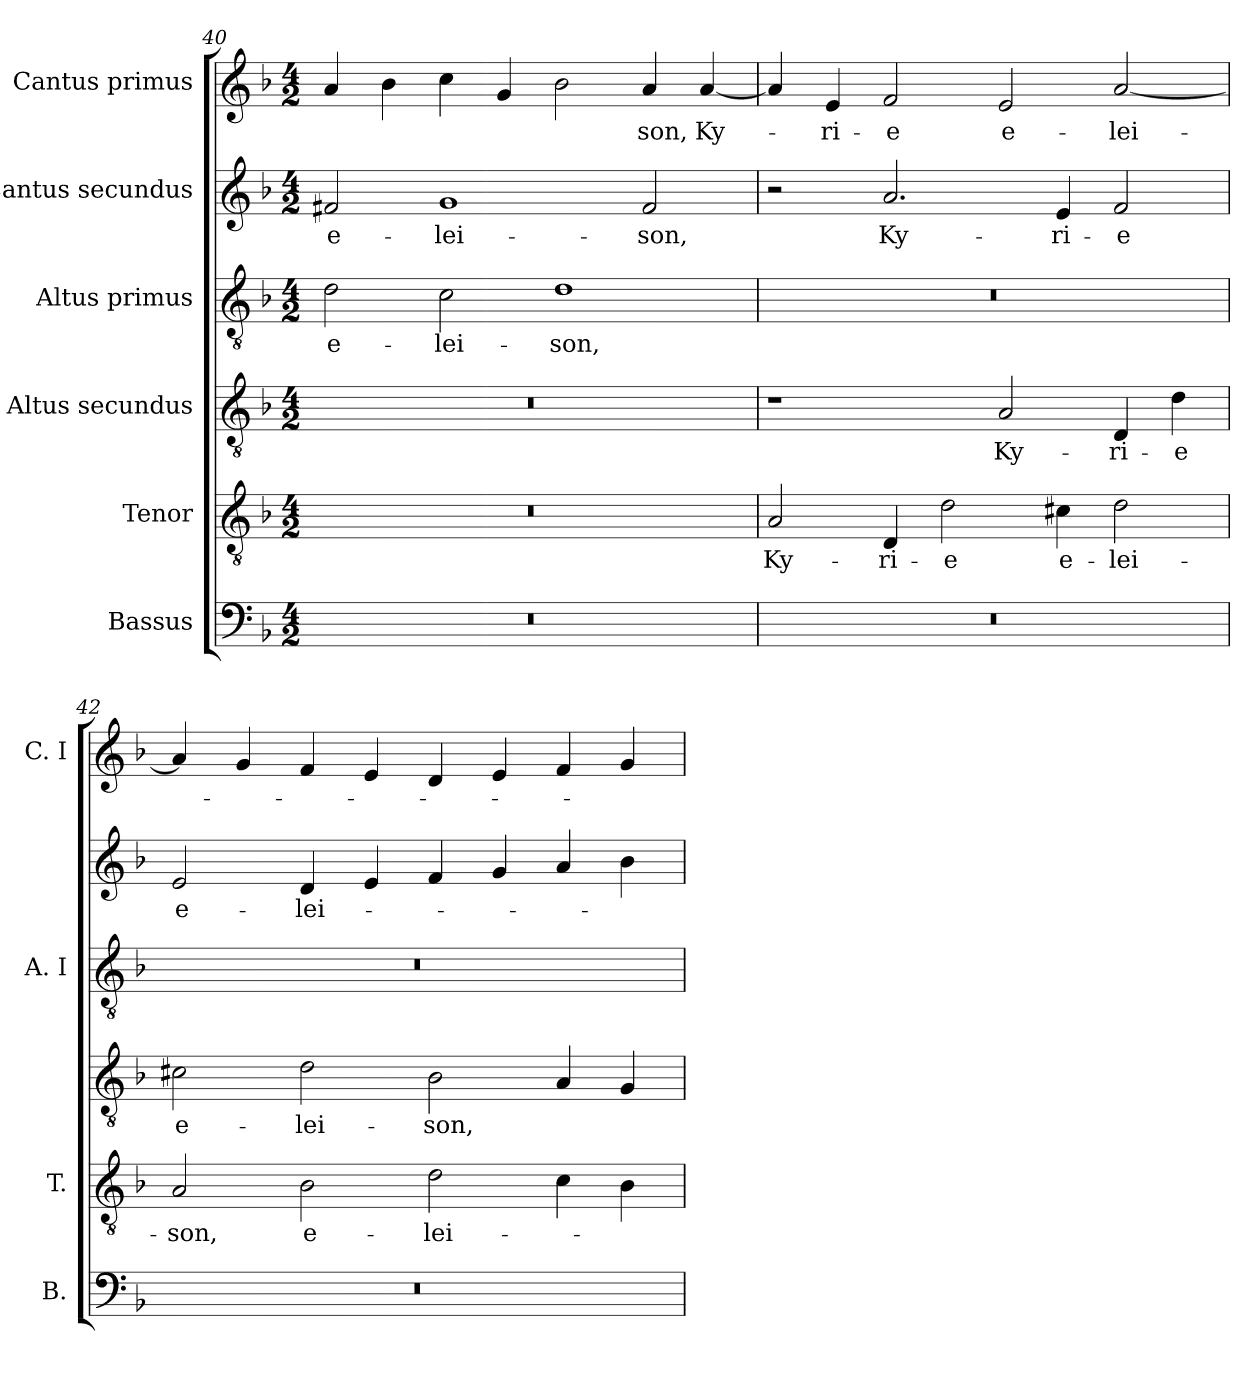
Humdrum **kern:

**kern	**kern	**text	**kern	**text	**kern	**text	**kern	**text	**kern	**text
*part6	*part5	*part5	*part4	*part4	*part3	*part3	*part2	*part2	*part1	*part1
*staff6	*staff5	*staff5	*staff4	*staff4	*staff3	*staff3	*staff2	*staff2	*staff1	*staff1
*I"Bassus	*I"Tenor	*	*I"Altus secundus	*	*I"Altus primus	*	*I"Cantus secundus	*	*I"Cantus primus	*
*I'B.	*I'T.	*	*	*	*I'A. I	*	*	*	*I'C. I	*
*clefF4	*clefGv2	*	*clefGv2	*	*clefGv2	*	*clefG2	*	*clefG2	*
*	*ITrd7c12	*	*ITrd7c12	*	*ITrd7c12	*	*	*	*	*
*k[b-]	*k[b-]	*	*k[b-]	*	*k[b-]	*	*k[b-]	*	*k[b-]	*
*d:	*d:	*	*d:	*	*d:	*	*d:	*	*d:	*
*M4/2	*M4/2	*	*M4/2	*	*M4/2	*	*M4/2	*	*M4/2	*
=40	=40	=40	=40	=40	=40	=40	=40	=40	=40	=40
!LO:N:vis=1	!LO:N:vis=1	!	!LO:N:vis=1	!	!	!	!	!	!	!
!	!	!	!	!	!	!LO:LY:b:color=#000000	!	!	!	!
!	!	!	!	!	!	!	!	!LO:LY:b:color=#000000	!	!
0r	0r	.	0r	.	2Di\	e-	2f#Xi/	e-	4ai/	.
.	.	.	.	.	.	.	.	.	4b-i\	.
!	!	!	!	!	!	!LO:LY:b:color=#000000	!	!	!	!
!	!	!	!	!	!	!	!	!LO:LY:b:color=#000000	!	!
.	.	.	.	.	2Ci\	-lei-	1gi	-lei-	4cci\	.
.	.	.	.	.	.	.	.	.	4gi/	.
!	!	!	!	!	!	!LO:LY:b:color=#000000	!	!	!	!
.	.	.	.	.	1Di	-son,	.	.	2b-i\	.
!	!	!	!	!	!	!	!	!LO:LY:b:color=#000000	!	!
!	!	!	!	!	!	!	!	!	!	!LO:LY:b:color=#000000
.	.	.	.	.	.	.	2f#i/	-son,	4ai/	-son,
!	!	!	!	!	!	!	!	!	!	!LO:LY:b:color=#000000
.	.	.	.	.	.	.	.	.	[4ai/	Ky-
=41	=41	=41	=41	=41	=41	=41	=41	=41	=41	=41
!LO:N:vis=1	!	!	!	!	!	!	!	!	!	!
!	!	!LO:LY:b:color=#000000	!	!	!LO:N:vis=1	!	!	!	!	!
0r	2AAi/	Ky-	1r	.	0r	.	2r	.	4ai/]	.
!	!	!	!	!	!	!	!	!	!	!LO:LY:b:color=#000000
.	.	.	.	.	.	.	.	.	4ei/	-ri-
!	!	!LO:LY:b:color=#000000	!	!	!	!	!	!	!	!
!	!	!	!	!	!	!	!	!LO:LY:b:color=#000000	!	!
!	!	!	!	!	!	!	!	!	!	!LO:LY:b:color=#000000
.	4DDi/	-ri-	.	.	.	.	2.ai/	Ky-	2fi/	-e
!	!	!LO:LY:b:color=#000000	!	!	!	!	!	!	!	!
.	2Di\	-e	.	.	.	.	.	.	.	.
!	!	!	!	!LO:LY:b:color=#000000	!	!	!	!	!	!
!	!	!	!	!	!	!	!	!	!	!LO:LY:b:color=#000000
.	.	.	2AAi/	Ky-	.	.	.	.	2ei/	e-
!	!	!LO:LY:b:color=#000000	!	!	!	!	!	!	!	!
!	!	!	!	!	!	!	!	!LO:LY:b:color=#000000	!	!
.	4C#Xi\	e-	.	.	.	.	4ei/	-ri-	.	.
!	!	!LO:LY:b:color=#000000	!	!	!	!	!	!	!	!
!	!	!	!	!LO:LY:b:color=#000000	!	!	!	!	!	!
!	!	!	!	!	!	!	!	!LO:LY:b:color=#000000	!	!
!	!	!	!	!	!	!	!	!	!	!LO:LY:b:color=#000000
.	2Di\	-lei-	4DDi/	-ri-	.	.	2fi/	-e	[2ai/	-lei-
!	!	!	!	!LO:LY:b:color=#000000	!	!	!	!	!	!
.	.	.	4Di\	-e	.	.	.	.	.	.
!!LO:LB:g=z
=42	=42	=42	=42	=42	=42	=42	=42	=42	=42	=42
!LO:N:vis=1	!	!	!	!	!	!	!	!	!	!
!	!	!LO:LY:b:color=#000000	!	!	!	!	!	!	!	!
!	!	!	!	!LO:LY:b:color=#000000	!LO:N:vis=1	!	!	!	!	!
!	!	!	!	!	!	!	!	!LO:LY:b:color=#000000	!	!
0r	2AAi/	-son,	2C#Xi\	e-	0r	.	2ei/	e-	4ai/]	.
.	.	.	.	.	.	.	.	.	4gi/	.
!	!	!LO:LY:b:color=#000000	!	!	!	!	!	!	!	!
!	!	!	!	!LO:LY:b:color=#000000	!	!	!	!	!	!
!	!	!	!	!	!	!	!	!LO:LY:b:color=#000000	!	!
.	2BB-i\	e-	2Di\	-lei-	.	.	4di/	-lei-	4fi/	.
.	.	.	.	.	.	.	4ei/	.	4ei/	.
!	!	!LO:LY:b:color=#000000	!	!	!	!	!	!	!	!
!	!	!	!	!LO:LY:b:color=#000000	!	!	!	!	!	!
.	2Di\	-lei-	2BB-i\	-son,	.	.	4fi/	.	4di/	.
.	.	.	.	.	.	.	4gi/	.	4ei/	.
.	4Ci\	.	4AAi/	.	.	.	4ai/	.	4fi/	.
.	4BB-i\	.	4GGi/	.	.	.	4b-i\	.	4gi/	.
=	=	=	=	=	=	=	=	=	=	=
*-	*-	*-	*-	*-	*-	*-	*-	*-	*-	*-
